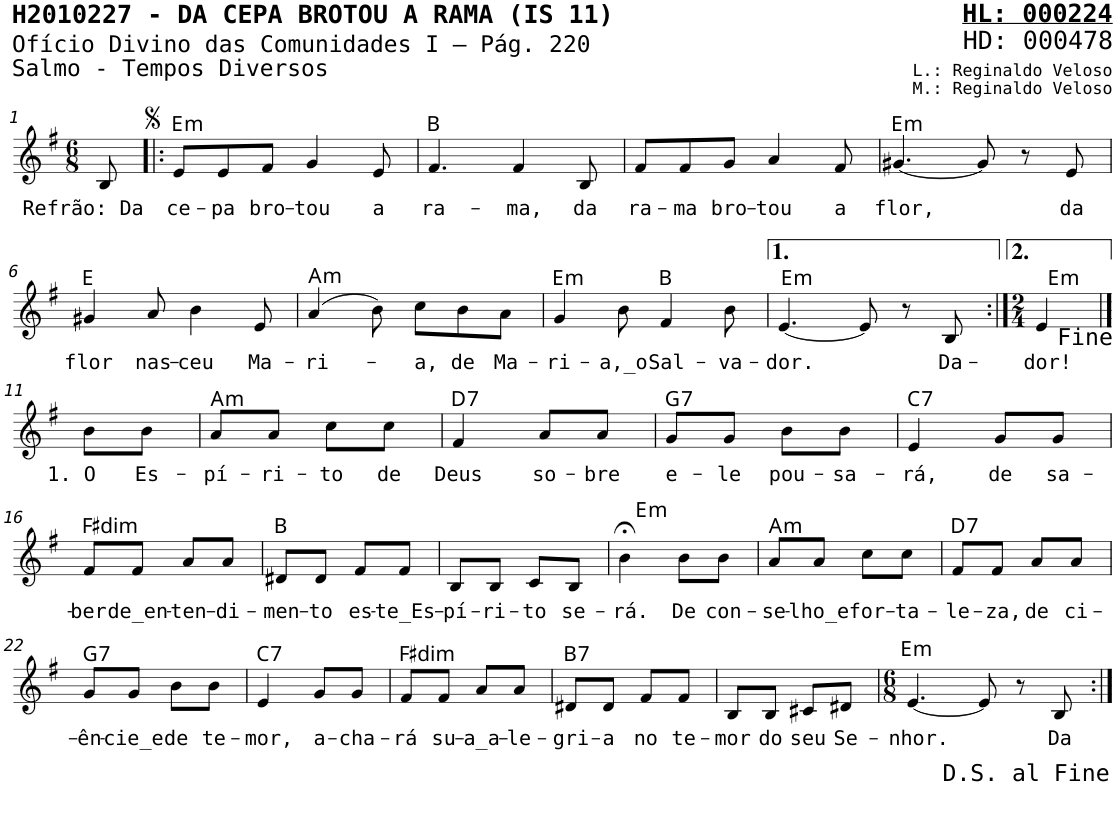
**kern	**text	**harte
*part1	*part1	*part1
*staff1	*staff1	*
*I"Voz	*	*
*I'V	*	*
*stria5	*	*
*clefG2	*	*
*k[f#]	*	*
*M6/8	*	*
=1	=1	=1
!	!LO:LY:b	!
8B/	Refrão: Da	.
=2!|:	=2!|:	=2!|:
!	!LO:LY:b	!LO:H:kt=m
8e/L	ce-	E:min
!	!LO:LY:b	!
8e/	-pa	.
!	!LO:LY:b	!
8f#/J	bro-	.
!	!LO:LY:b	!
4g/	-tou	.
!	!LO:LY:b	!
8e/	a	.
=3	=3	=3
!	!LO:LY:b	!
4.f#/	ra-	B:maj
!	!LO:LY:b	!
4f#/	-ma,	.
!	!LO:LY:b	!
8B/	da	.
=4	=4	=4
!	!LO:LY:b	!
8f#/L	ra-	.
!	!LO:LY:b	!
8f#/	-ma	.
!	!LO:LY:b	!
8g/J	bro-	.
!	!LO:LY:b	!
4a/	-tou	.
!	!LO:LY:b	!
8f#/	a	.
=5	=5	=5
!	!LO:LY:b	!LO:H:kt=m
[4.g#X/	flor,	E:min
8g#/]	.	.
8r	.	.
!	!LO:LY:b	!
8e/	da	.
!!LO:LB:g=z
=6	=6	=6
!	!LO:LY:b	!
4g#X/	flor	E:maj
!	!LO:LY:b	!
8a/	nas-	.
!	!LO:LY:b	!
4b\	-ceu	.
!	!LO:LY:b	!
8e/	Ma-	.
=7	=7	=7
!	!LO:LY:b	!LO:H:kt=m
(4a/	-ri-	A:min
8b\)	.	.
!	!LO:LY:b	!
8cc\L	-a,	.
!	!LO:LY:b	!
8b\	de	.
!	!LO:LY:b	!
8a\J	Ma-	.
=8	=8	=8
!	!LO:LY:b	!LO:H:kt=m
4g/	-ri-	E:min
!	!LO:LY:b	!
8b\	-a,_o	.
!	!LO:LY:b	!
4f#/	Sal-	B:maj
!	!LO:LY:b	!
8b\	-va-	.
=9	=9	=9
!	!LO:LY:b	!LO:H:kt=m
[4.e/	-dor.	E:min
8e/]	.	.
8r	.	.
!	!LO:LY:b	!
8B/	Da-	.
=10:|!	=10:|!	=10:|!
*M2/4	*	*
!	!LO:LY:b	!LO:H:kt=m
4e/	-dor!	E:min
!!LO:LB:g=z
==11	==11	==11
!	!LO:LY:b	!
8b\L	1. O	.
!	!LO:LY:b	!
8b\J	Es-	.
=12	=12	=12
!	!LO:LY:b	!LO:H:kt=m
8a/L	-pí-	A:min
!	!LO:LY:b	!
8a/J	-ri-	.
!	!LO:LY:b	!
8cc\L	-to	.
!	!LO:LY:b	!
8cc\J	de	.
=13	=13	=13
!	!LO:LY:b	!LO:H:kt=7
4f#/	Deus	D:7
!	!LO:LY:b	!
8a/L	so-	.
!	!LO:LY:b	!
8a/J	-bre	.
=14	=14	=14
!	!LO:LY:b	!LO:H:kt=7
8g/L	e-	G:7
!	!LO:LY:b	!
8g/J	-le	.
!	!LO:LY:b	!
8b\L	pou-	.
!	!LO:LY:b	!
8b\J	-sa-	.
=15	=15	=15
!	!LO:LY:b	!LO:H:kt=7
4e/	-rá,	C:7
!	!LO:LY:b	!
8g/L	de	.
!	!LO:LY:b	!
8g/J	sa-	.
!!LO:LB:g=z
=16	=16	=16
!	!LO:LY:b	!LO:H:kt=dim
8f#/L	-ber	F#:dim
!	!LO:LY:b	!
8f#/J	de_en-	.
!	!LO:LY:b	!
8a/L	-ten-	.
!	!LO:LY:b	!
8a/J	-di-	.
=17	=17	=17
!	!LO:LY:b	!
8d#X/L	-men-	B:maj
!	!LO:LY:b	!
8d#/J	-to	.
!	!LO:LY:b	!
8f#/L	es-	.
!	!LO:LY:b	!
8f#/J	-te_Es-	.
=18	=18	=18
!	!LO:LY:b	!
8B/L	-pí-	.
!	!LO:LY:b	!
8B/J	-ri-	.
!	!LO:LY:b	!
8c/L	-to	.
!	!LO:LY:b	!
8B/J	se-	.
=19	=19	=19
!	!LO:LY:b	!LO:H:kt=m
4b;<\	-rá.	E:min
!	!LO:LY:b	!
8b\L	De	.
!	!LO:LY:b	!
8b\J	con-	.
=20	=20	=20
!	!LO:LY:b	!LO:H:kt=m
8a/L	-se-	A:min
!	!LO:LY:b	!
8a/J	-lho_e	.
!	!LO:LY:b	!
8cc\L	for-	.
!	!LO:LY:b	!
8cc\J	-ta-	.
=21	=21	=21
!	!LO:LY:b	!LO:H:kt=7
8f#/L	-le-	D:7
!	!LO:LY:b	!
8f#/J	-za,	.
!	!LO:LY:b	!
8a/L	de	.
!	!LO:LY:b	!
8a/J	ci-	.
!!LO:LB:g=z
=22	=22	=22
!	!LO:LY:b	!LO:H:kt=7
8g/L	-ên-	G:7
!	!LO:LY:b	!
8g/J	-cie_e	.
!	!LO:LY:b	!
8b\L	de	.
!	!LO:LY:b	!
8b\J	te-	.
=23	=23	=23
!	!LO:LY:b	!LO:H:kt=7
4e/	-mor,	C:7
!	!LO:LY:b	!
8g/L	a-	.
!	!LO:LY:b	!
8g/J	-cha-	.
=24	=24	=24
!	!LO:LY:b	!LO:H:kt=dim
8f#/L	-rá	F#:dim
!	!LO:LY:b	!
8f#/J	su-	.
!	!LO:LY:b	!
8a/L	-a_a-	.
!	!LO:LY:b	!
8a/J	-le-	.
=25	=25	=25
!	!LO:LY:b	!LO:H:kt=7
8d#X/L	-gri-	B:7
!	!LO:LY:b	!
8d#/J	-a	.
!	!LO:LY:b	!
8f#/L	no	.
!	!LO:LY:b	!
8f#/J	te-	.
=26	=26	=26
!	!LO:LY:b	!
8B/L	-mor	.
!	!LO:LY:b	!
8B/J	do	.
!	!LO:LY:b	!
8c#X/L	seu	.
!	!LO:LY:b	!
8d#X/J	Se-	.
=27	=27	=27
*M6/8	*	*
!	!LO:LY:b	!LO:H:kt=m
[4.e/	-nhor.	E:min
8e/]	.	.
8r	.	.
!	!LO:LY:b	!
8B/	Da	.
=:|!	=:|!	=:|!
*-	*-	*-
